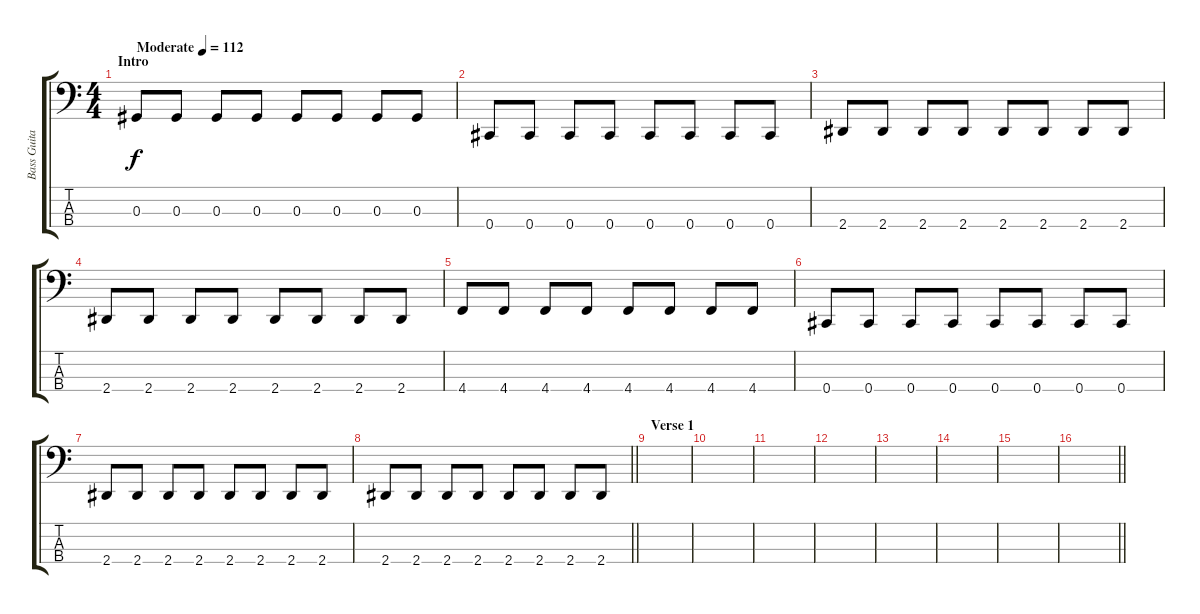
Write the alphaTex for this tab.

\track ("Bass Guitar" "Bass Guita") {instrument electricbassfinger}
\staff {score tabs}
\tuning (Gb2 Db2 Ab1 Db1) {hide}
\ts (4 4)
\section ("" "Intro")
\tempo (112 "Moderate")
\clef f4
\ks c
0.3.8{dy f instrument electricbassfinger} 0.3.8 0.3.8 0.3.8 0.3.8 0.3.8 0.3.8 0.3.8 |
0.4.8 0.4.8 0.4.8 0.4.8 0.4.8 0.4.8 0.4.8 0.4.8 |
2.4.8 2.4.8 2.4.8 2.4.8 2.4.8 2.4.8 2.4.8 2.4.8 |
2.4.8 2.4.8 2.4.8 2.4.8 2.4.8 2.4.8 2.4.8 2.4.8 |
4.4.8 4.4.8 4.4.8 4.4.8 4.4.8 4.4.8 4.4.8 4.4.8 |
0.4.8 0.4.8 0.4.8 0.4.8 0.4.8 0.4.8 0.4.8 0.4.8 |
2.4.8 2.4.8 2.4.8 2.4.8 2.4.8 2.4.8 2.4.8 2.4.8 |
\barLineRight lightlight
2.4.8 2.4.8 2.4.8 2.4.8 2.4.8 2.4.8 2.4.8 2.4.8 |
\section ("" "Verse 1")
|
|
|
|
|
|
|
\barLineRight lightlight
